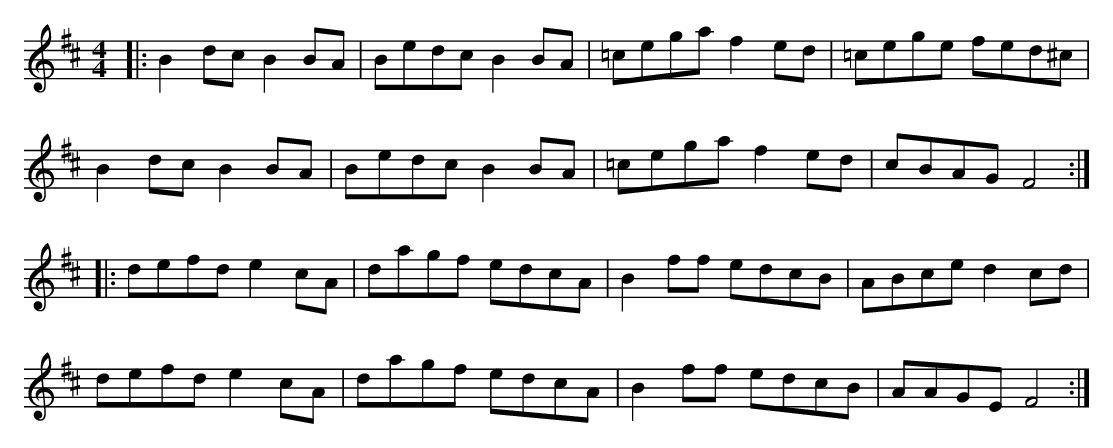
X:1
M:4/4
K:Bmin
|:B2dc B2BA|Bedc B2BA|=cega f2ed|=cege fed^c|
B2dc B2BA|Bedc B2BA|=cega f2ed|cBAG F4:|
|:defd e2cA|dagf edcA|B2ff edcB|ABce d2cd|
defd e2cA|dagf edcA|B2ff edcB|AAGE F4:|
